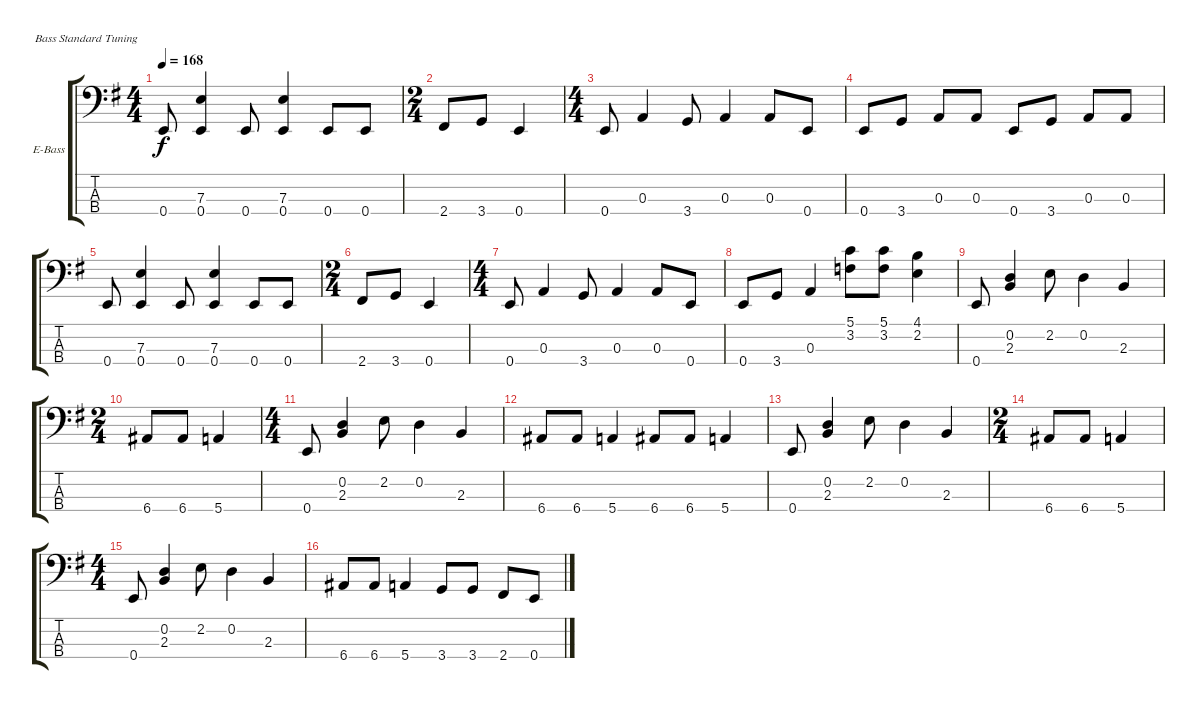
\bracketExtendMode groupsimilarinstruments
\firstSystemTrackNameOrientation horizontal
\otherSystemsTrackNameOrientation horizontal
\track ("Bass" "E-Bass") {instrument electricbasspick}
\staff {score tabs}
\tuning (G2 D2 A1 E1)
\ts (4 4)
\tempo 168
\clef f4
\scale
1.07818
\ks g
0.4.8{dy f} (7.3 0.4).4 0.4.8 (7.3 0.4).4 0.4.8 0.4.8 |
\ts (2 4)
\scale
0.921816 2.4.8 3.4.8 0.4.4 |
\ts (4 4)
\scale
1.10845 0.4.8 0.3.4 3.4.8 0.3.4 0.3.8 0.4.8 |
\scale
0.891551 0.4.8 3.4.8 0.3.8 0.3.8 0.4.8 3.4.8 0.3.8 0.3.8 |
\scale
1.07818 0.4.8 (7.3 0.4).4 0.4.8 (7.3 0.4).4 0.4.8 0.4.8 |
\ts (2 4)
\scale
0.921816 2.4.8 3.4.8 0.4.4 |
\ts (4 4)
\scale
1.10845 0.4.8 0.3.4 3.4.8 0.3.4 0.3.8 0.4.8 |
\scale
0.891551 0.4.8 3.4.8 0.3.4 (5.1 3.2).8 (5.1 3.2).8 (4.1 2.2).4 |
\scale
1.07818 0.4.8 (0.2 2.3).4 2.2.8 0.2.4 2.3.4 |
\ts (2 4)
\scale
0.921816 6.4.8 6.4.8 5.4.4 |
\ts (4 4)
\scale
1.10845 0.4.8 (0.2 2.3).4 2.2.8 0.2.4 2.3.4 |
\scale
0.891551 6.4.8 6.4.8 5.4.4 6.4.8 6.4.8 5.4.4 |
\scale
1.07818 0.4.8 (0.2 2.3).4 2.2.8 0.2.4 2.3.4 |
\ts (2 4)
\scale
0.921816 6.4.8 6.4.8 5.4.4 |
\ts (4 4)
\scale
1.10845 0.4.8 (0.2 2.3).4 2.2.8 0.2.4 2.3.4 |
\scale
0.891551 6.4.8 6.4.8 5.4.4 3.4.8 3.4.8 2.4.8 0.4.8
